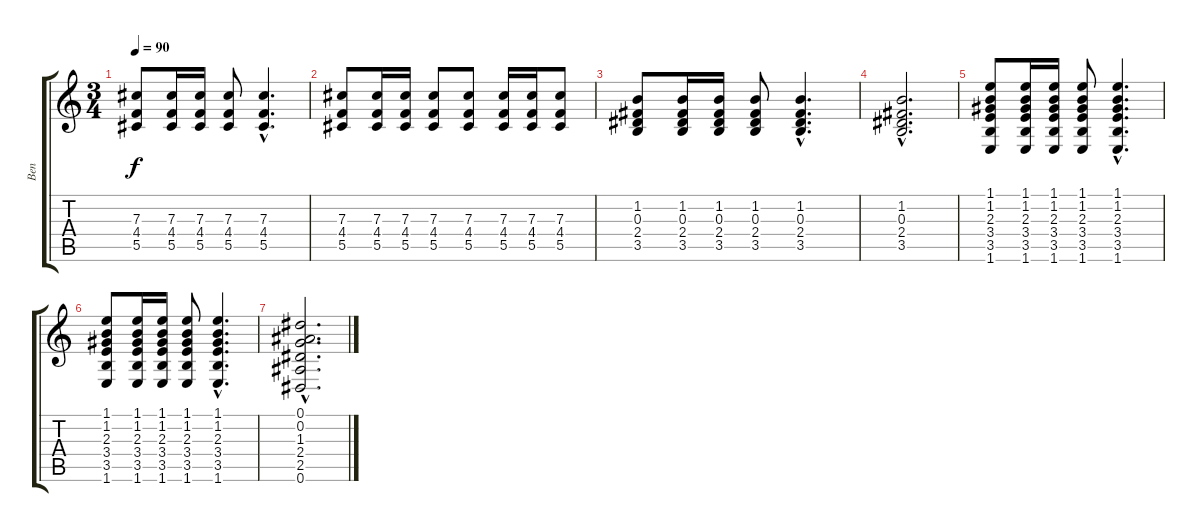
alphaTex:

\track ("Ben" "Ben") {instrument overdrivenguitar}
\staff {score tabs}
\tuning (Eb4 Bb3 Gb3 Db3 Ab2 Eb2) {hide}
\ts (3 4)
\tempo 90
\clef g2
\ks c
(7.3 4.4 5.5).8{dy f} (7.3 4.4 5.5).16 (7.3 4.4 5.5).16 (7.3 4.4 5.5).8 (7.3{hac} 4.4{hac} 5.5{hac}).4{d} |
(7.3 4.4 5.5).8 (7.3 4.4 5.5).16 (7.3 4.4 5.5).16 (7.3 4.4 5.5).8 (7.3 4.4 5.5).8 (7.3 4.4 5.5).16 (7.3 4.4 5.5).16 (7.3 4.4 5.5).8 |
(1.2 0.3 2.4 3.5).8 (1.2 0.3 2.4 3.5).16 (1.2 0.3 2.4 3.5).16 (1.2 0.3 2.4 3.5).8 (1.2{hac} 0.3{hac} 2.4{hac} 3.5{hac}).4{d} |
(1.2{hac} 0.3{hac} 2.4{hac} 3.5{hac}).2{d} |
(1.1 1.2 2.3 3.4 3.5 1.6).8 (1.1 1.2 2.3 3.4 3.5 1.6).16 (1.1 1.2 2.3 3.4 3.5 1.6).16 (1.1 1.2 2.3 3.4 3.5 1.6).8 (1.1{hac} 1.2{hac} 2.3{hac} 3.4{hac} 3.5{hac} 1.6{hac}).4{d} |
(1.1 1.2 2.3 3.4 3.5 1.6).8 (1.1 1.2 2.3 3.4 3.5 1.6).16 (1.1 1.2 2.3 3.4 3.5 1.6).16 (1.1 1.2 2.3 3.4 3.5 1.6).8 (1.1{hac} 1.2{hac} 2.3{hac} 3.4{hac} 3.5{hac} 1.6{hac}).4{d} |
(0.1{hac} 0.2{hac} 1.3{hac} 2.4{hac} 2.5{hac} 0.6{hac}).2{d}
